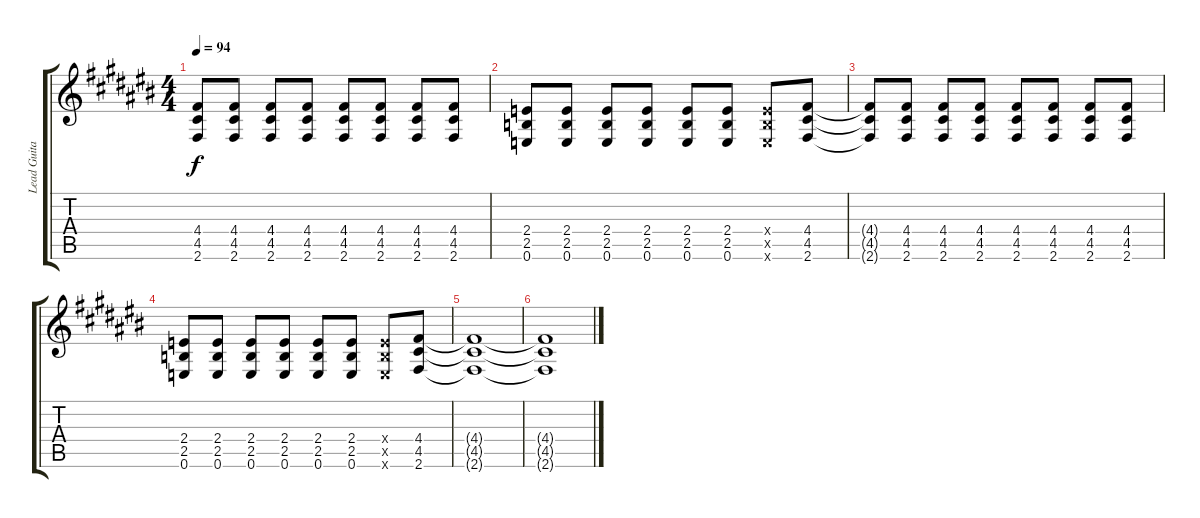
\track ("Lead Guitar" "Lead Guita") {instrument distortionguitar}
\staff {score tabs}
\tuning (E4 B3 G3 D3 A2 E2) {hide}
\ts (4 4)
\tempo 94
\clef g2
\ks c#
(4.4{t} 4.5{t} 2.6{t}).8{dy f} (4.4 4.5 2.6).8 (4.4 4.5 2.6).8 (4.4 4.5 2.6).8 (4.4 4.5 2.6).8 (4.4 4.5 2.6).8 (4.4 4.5 2.6).8 (4.4 4.5 2.6).8 |
(2.4 2.5 0.6).8 (2.4 2.5 0.6).8 (2.4 2.5 0.6).8 (2.4 2.5 0.6).8 (2.4 2.5 0.6).8 (2.4 2.5 0.6).8 (2.4{x} 2.5{x} 0.6{x}).8 (4.4 4.5 2.6).8 |
(4.4{t} 4.5{t} 2.6{t}).8 (4.4 4.5 2.6).8 (4.4 4.5 2.6).8 (4.4 4.5 2.6).8 (4.4 4.5 2.6).8 (4.4 4.5 2.6).8 (4.4 4.5 2.6).8 (4.4 4.5 2.6).8 |
(2.4 2.5 0.6).8 (2.4 2.5 0.6).8 (2.4 2.5 0.6).8 (2.4 2.5 0.6).8 (2.4 2.5 0.6).8 (2.4 2.5 0.6).8 (2.4{x} 2.5{x} 0.6{x}).8 (4.4 4.5 2.6).8 |
(4.4{t} 4.5{t} 2.6{t}).1 |
(4.4{t} 4.5{t} 2.6{t}).1
